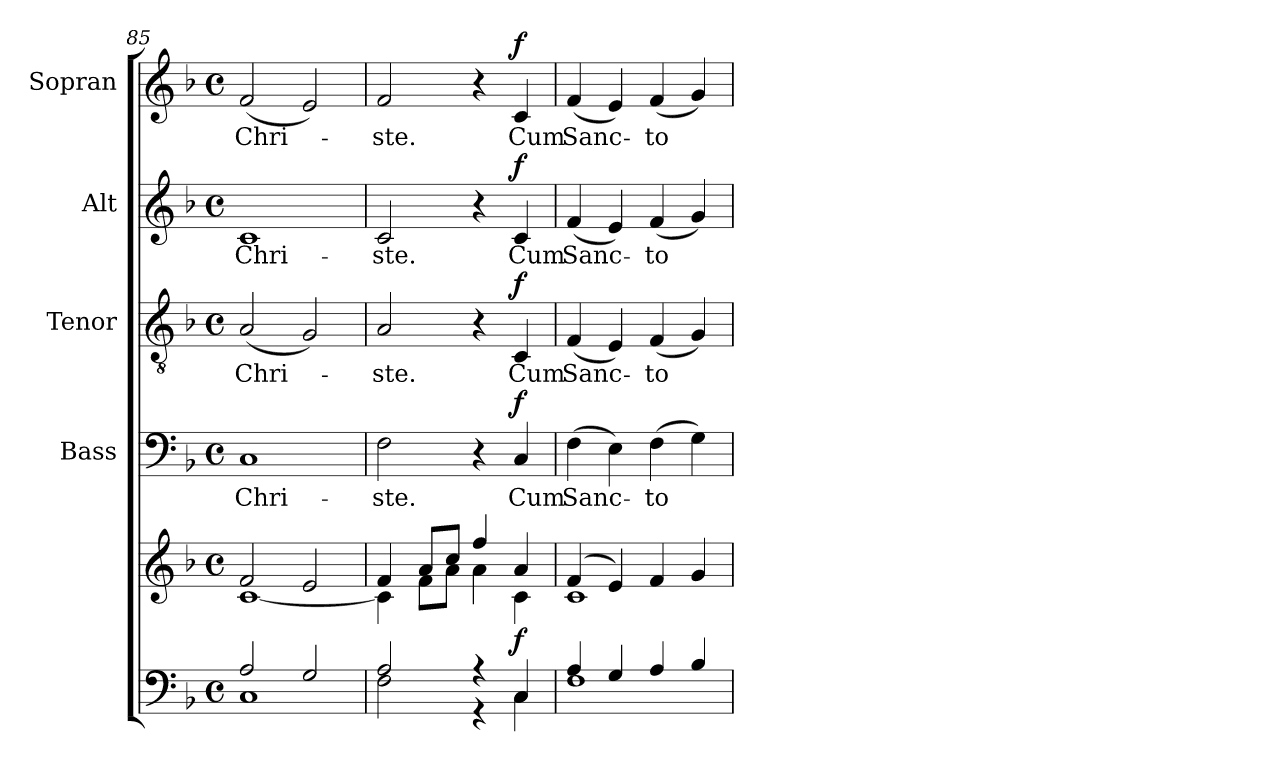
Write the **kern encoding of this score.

**kern	**kern	**dynam	**kern	**text	**dynam	**kern	**text	**dynam	**kern	**text	**dynam	**kern	**text	**dynam
*part5	*part5	*part5	*part4	*part4	*part4	*part3	*part3	*part3	*part2	*part2	*part2	*part1	*part1	*part1
*staff6	*staff5	*staff5/6	*staff4	*staff4	*staff4	*staff3	*staff3	*staff3	*staff2	*staff2	*staff2	*staff1	*staff1	*staff1
*	*	*	*I"Bass	*	*	*I"Tenor	*	*	*I"Alt	*	*	*I"Sopran	*	*
*	*	*	*I'B.	*	*	*I'T.	*	*	*I'A.	*	*	*I'S.	*	*
*clefF4	*clefG2	*	*clefF4	*	*	*clefGv2	*	*	*clefG2	*	*	*clefG2	*	*
*k[b-]	*k[b-]	*	*k[b-]	*	*	*k[b-]	*	*	*k[b-]	*	*	*k[b-]	*	*
*F:	*F:	*	*F:	*	*	*F:	*	*	*F:	*	*	*F:	*	*
*M4/4	*M4/4	*	*M4/4	*	*	*M4/4	*	*	*M4/4	*	*	*M4/4	*	*
*met(c)	*met(c)	*	*met(c)	*	*	*met(c)	*	*	*met(c)	*	*	*met(c)	*	*
=85	=85	=85	=85	=85	=85	=85	=85	=85	=85	=85	=85	=85	=85	=85
*^	*^	*	*	*	*	*	*	*	*	*	*	*	*	*
!	!	!	!	!	!	!LO:LY:b	!	!	!LO:LY:b	!	!	!LO:LY:b	!	!	!LO:LY:b	!
2A/	1C	2f/	[<1c	.	1C	Chri-	.	(<2A/	Chri-	.	1c	Chri-	.	(<2f/	Chri-	.
2G/	.	2e/	.	.	.	.	.	2G/)	.	.	.	.	.	2e/)	.	.
=86	=86	=86	=86	=86	=86	=86	=86	=86	=86	=86	=86	=86	=86	=86	=86	=86
!	!	!	!	!	!	!LO:LY:b	!	!	!LO:LY:b	!	!	!LO:LY:b	!	!	!LO:LY:b	!
2A/	2F\	4f/	4c\]	.	2F\	-ste.	.	2A/	-ste.	.	2c/	-ste.	.	2f/	-ste.	.
.	.	8a/L	8f\L	.	.	.	.	.	.	.	.	.	.	.	.	.
.	.	8cc/J	8a\J	.	.	.	.	.	.	.	.	.	.	.	.	.
4r	4r	4ff/	4a\	.	4r	.	.	4r	.	.	4r	.	.	4r	.	.
!	!	!	!	!LO:DY:b	!	!LO:LY:b	!LO:DY:a	!	!LO:LY:b	!LO:DY:a	!	!LO:LY:b	!LO:DY:a	!	!LO:LY:b	!LO:DY:a
4C/	4C\	4a/	4c\	f	4C/	Cum	f	4C/	Cum	f	4c/	Cum	f	4c/	Cum	f
=87	=87	=87	=87	=87	=87	=87	=87	=87	=87	=87	=87	=87	=87	=87	=87	=87
!	!	!	!	!	!	!LO:LY:b	!	!	!LO:LY:b	!	!	!LO:LY:b	!	!	!LO:LY:b	!
4A/	1F	(4f/	1c	.	(>4F\	Sanc-	.	(<4F/	Sanc-	.	(<4f/	Sanc-	.	(<4f/	Sanc-	.
4G/	.	4e/)	.	.	4E\)	.	.	4E/)	.	.	4e/)	.	.	4e/)	.	.
!	!	!	!	!	!	!LO:LY:b	!	!	!LO:LY:b	!	!	!LO:LY:b	!	!	!LO:LY:b	!
4A/	.	4f/	.	.	(>4F\	-to	.	(<4F/	-to	.	(<4f/	-to	.	(<4f/	-to	.
4B-/	.	4g/	.	.	4G\)	.	.	4G/)	.	.	4g/)	.	.	4g/)	.	.
*v	*v	*	*	*	*	*	*	*	*	*	*	*	*	*	*	*
*	*v	*v	*	*	*	*	*	*	*	*	*	*	*	*	*
=	=	=	=	=	=	=	=	=	=	=	=	=	=	=
*-	*-	*-	*-	*-	*-	*-	*-	*-	*-	*-	*-	*-	*-	*-
